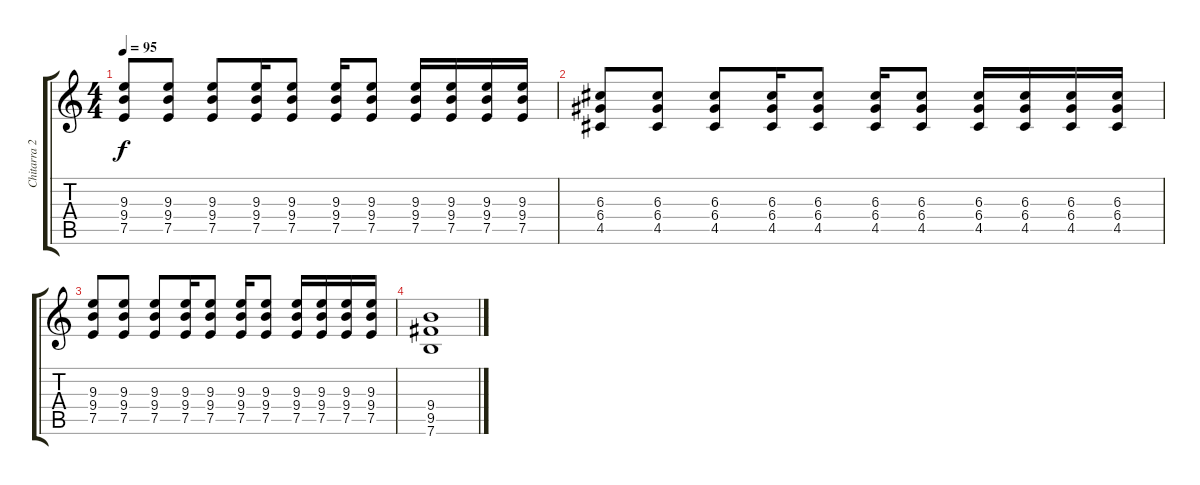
\track ("Chitarra 2" "Chitarra 2") {instrument distortionguitar}
\staff {score tabs}
\tuning (E4 B3 G3 D3 A2 E2) {hide}
\ts (4 4)
\tempo 95
\clef g2
\ks c
(9.3 9.4 7.5).8{dy f} (9.3 9.4 7.5).8 (9.3 9.4 7.5).8 (9.3 9.4 7.5).16 (9.3 9.4 7.5).8 (9.3 9.4 7.5).16 (9.3 9.4 7.5).8 (9.3 9.4 7.5).16 (9.3 9.4 7.5).16 (9.3 9.4 7.5).16 (9.3 9.4 7.5).16 |
(6.3 6.4 4.5).8 (6.3 6.4 4.5).8 (6.3 6.4 4.5).8 (6.3 6.4 4.5).16 (6.3 6.4 4.5).8 (6.3 6.4 4.5).16 (6.3 6.4 4.5).8 (6.3 6.4 4.5).16 (6.3 6.4 4.5).16 (6.3 6.4 4.5).16 (6.3 6.4 4.5).16 |
(9.3 9.4 7.5).8 (9.3 9.4 7.5).8 (9.3 9.4 7.5).8 (9.3 9.4 7.5).16 (9.3 9.4 7.5).8 (9.3 9.4 7.5).16 (9.3 9.4 7.5).8 (9.3 9.4 7.5).16 (9.3 9.4 7.5).16 (9.3 9.4 7.5).16 (9.3 9.4 7.5).16 |
(9.4 9.5 7.6).1
